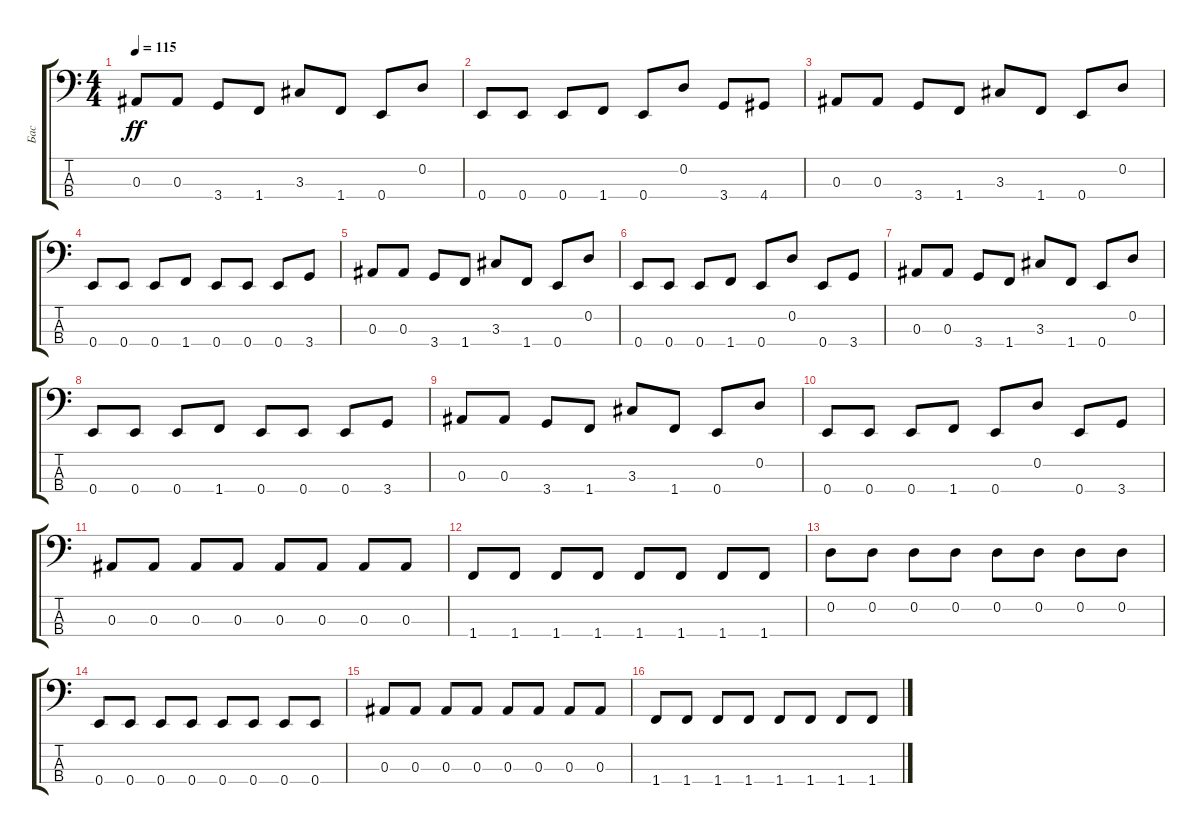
\track ("Бас" "Бас") {instrument electricbassfinger}
\staff {score tabs}
\tuning (G2 D2 Bb1 E1) {hide}
\ts (4 4)
\tempo 115
\clef f4
\ks c
0.3.8{dy ff} 0.3.8 3.4.8 1.4.8 3.3.8 1.4.8 0.4.8 0.2.8 |
0.4.8 0.4.8 0.4.8 1.4.8 0.4.8 0.2.8 3.4.8 4.4.8 |
0.3.8 0.3.8 3.4.8 1.4.8 3.3.8 1.4.8 0.4.8 0.2.8 |
0.4.8 0.4.8 0.4.8 1.4.8 0.4.8 0.4.8 0.4.8 3.4.8 |
0.3.8 0.3.8 3.4.8 1.4.8 3.3.8 1.4.8 0.4.8 0.2.8 |
0.4.8 0.4.8 0.4.8 1.4.8 0.4.8 0.2.8 0.4.8 3.4.8 |
0.3.8 0.3.8 3.4.8 1.4.8 3.3.8 1.4.8 0.4.8 0.2.8 |
0.4.8 0.4.8 0.4.8 1.4.8 0.4.8 0.4.8 0.4.8 3.4.8 |
0.3.8 0.3.8 3.4.8 1.4.8 3.3.8 1.4.8 0.4.8 0.2.8 |
0.4.8 0.4.8 0.4.8 1.4.8 0.4.8 0.2.8 0.4.8 3.4.8 |
0.3.8 0.3.8 0.3.8 0.3.8 0.3.8 0.3.8 0.3.8 0.3.8 |
1.4.8 1.4.8 1.4.8 1.4.8 1.4.8 1.4.8 1.4.8 1.4.8 |
0.2.8 0.2.8 0.2.8 0.2.8 0.2.8 0.2.8 0.2.8 0.2.8 |
0.4.8 0.4.8 0.4.8 0.4.8 0.4.8 0.4.8 0.4.8 0.4.8 |
0.3.8 0.3.8 0.3.8 0.3.8 0.3.8 0.3.8 0.3.8 0.3.8 |
1.4.8 1.4.8 1.4.8 1.4.8 1.4.8 1.4.8 1.4.8 1.4.8
